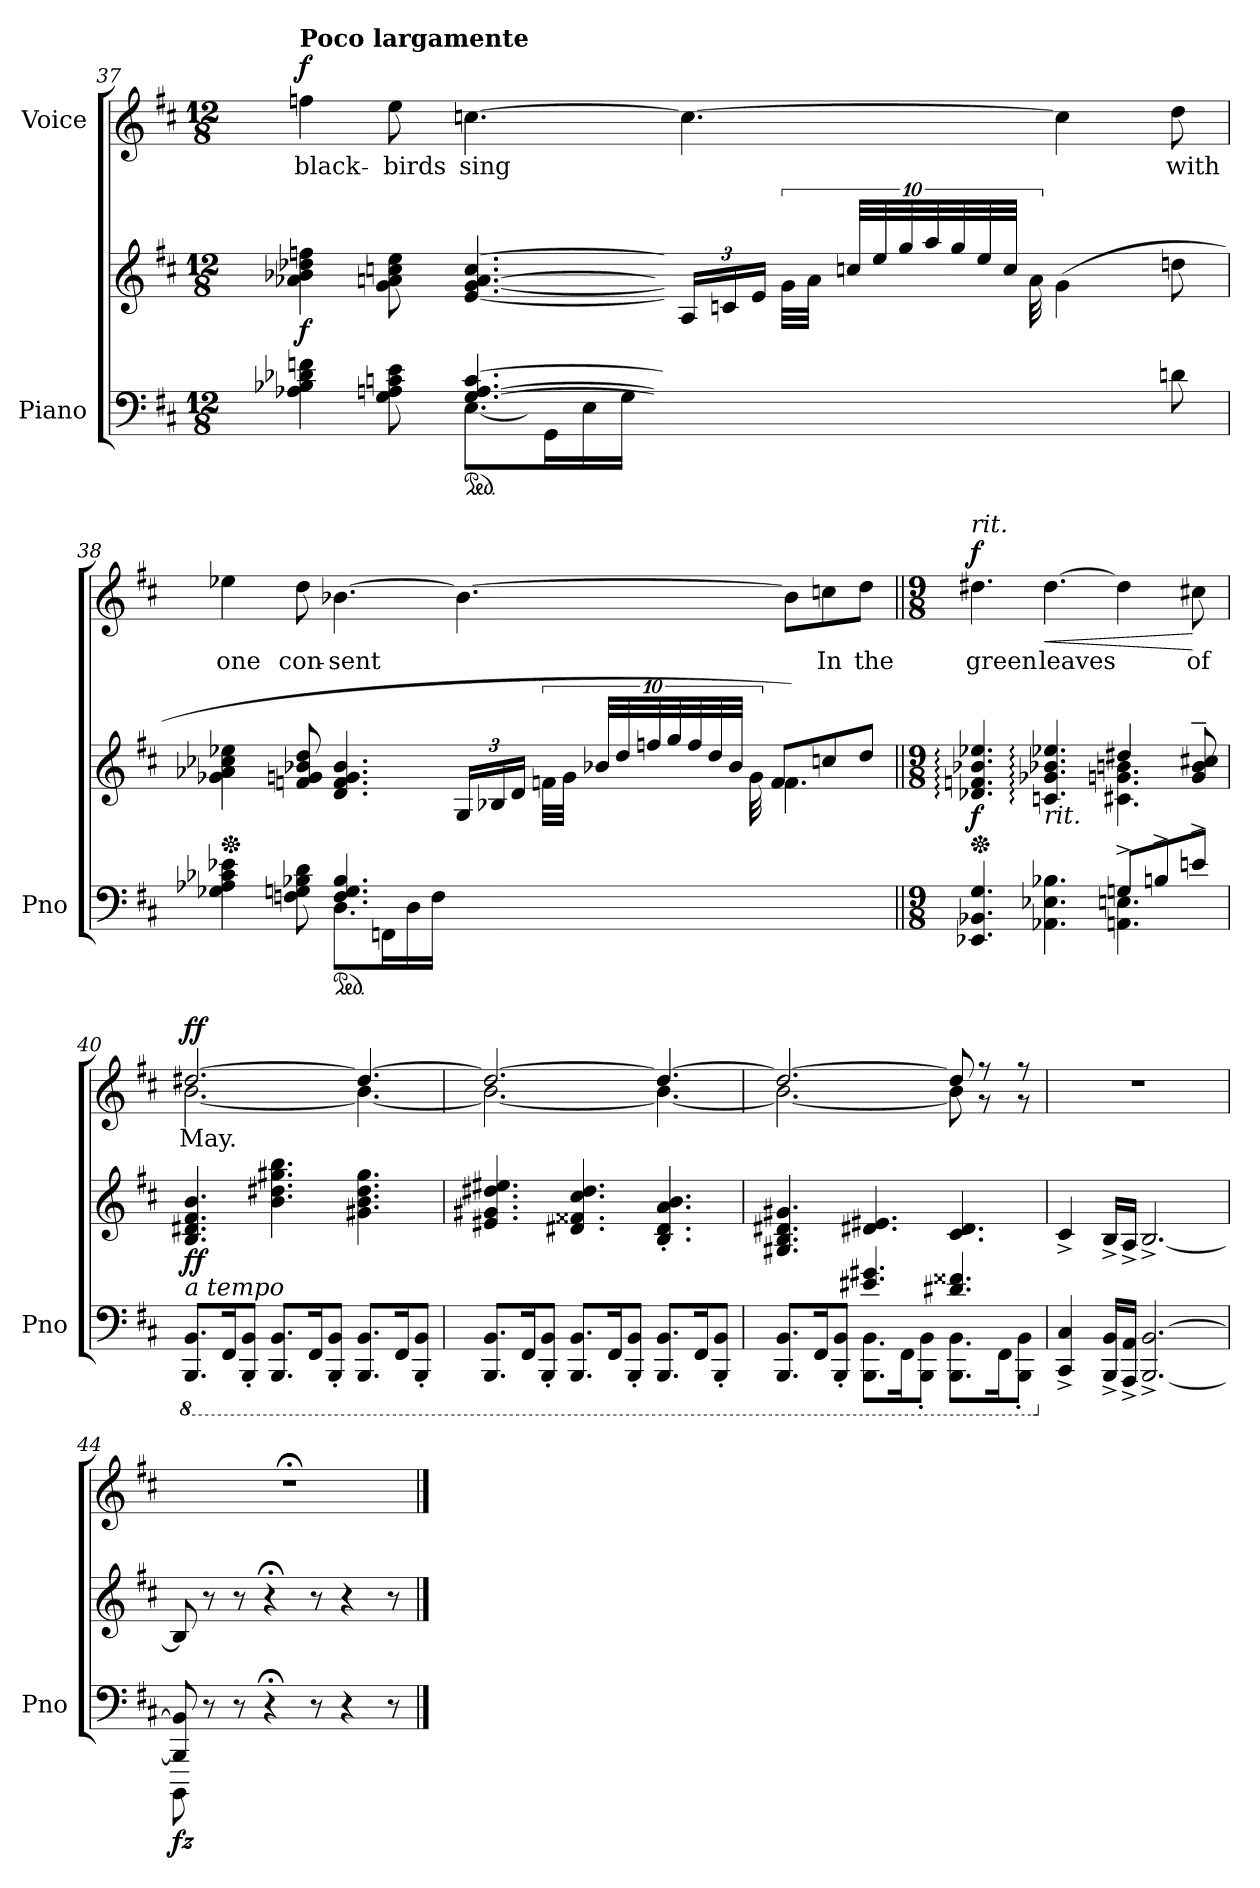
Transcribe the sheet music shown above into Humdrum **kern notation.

**kern	**kern	**dynam	**kern	**text	**dynam
*part2	*part2	*part2	*part1	*part1	*part1
*staff3	*staff2	*staff2/3	*staff1	*staff1	*staff1
*I"Piano	*	*	*I"Voice	*	*
*I'Pno	*	*	*	*	*
*clefF4	*clefG2	*	*clefG2	*	*
*k[f#c#]	*k[f#c#]	*	*k[f#c#]	*	*
*M12/8	*M12/8	*	*M12/8	*	*
=37	=37	=37	=37	=37	=37
*^	*^	*	*	*	*
!	!	!	!	!	!LO:TX:a:B:t=Poco largamente	!	!
!	!	!	!	!LO:DY:b	!	!LO:LY:b	!LO:DY:a
4A-X\ 4B-X\ 4d-X\ 4fn\	4.ryy	4a-X\ 4b-X\ 4dd-X\ 4ffn\	2.ryy	f	4ffn\	black-	f
!	!	!	!	!	!	!LO:LY:b	!
8G\ 8An\ 8cn\ 8e\	.	8g\ 8an\ 8ccn\ 8ee\	.	.	8ee\	-birds	.
*ped	*	*	*	*	*	*	*
!	!	!	!	!	!	!LO:LY:b	!
[4.G/ [4.A/ [4.c/	[8.E\L	[4.e/ [4.g/ [4.a/ [4.cc/	.	.	[4.ccn\	sing	.
.	8qE\yy]	.	.	.	.	.	.
.	(<16GG\L	.	.	.	.	.	.
.	16E\	.	.	.	.	.	.
.	16G\JJ	.	.	.	.	.	.
8qG/yy] 8qA/yy] 8qc/yy]	.	8qe/yy] 8qg/yy] 8qa/yy] 8qcc/yy]	.	.	.	.	.
*	*	*	*Xbrackettup	*	*	*	*
2.ryy	4rGGGGyy	2ryy	24A/LL	.	4.cc\_	.	.
.	.	.	24cn/	.	.	.	.
.	.	.	24e/JJ	.	.	.	.
*	*	*	*brackettup	*	*	*	*
.	.	.	40g\LL	.	.	.	.
.	.	.	40a\JJ	.	.	.	.
.	.	.	40ccn/LL	.	.	.	.
.	.	.	40ee/	.	.	.	.
.	.	.	40gg/	.	.	.	.
.	4.ryy	.	40aa/	.	.	.	.
.	.	.	40gg/	.	.	.	.
.	.	.	40ee/	.	.	.	.
.	.	.	40cc/JJ	.	.	.	.
.	.	.	40a\	.	.	.	.
.	.	.	(4g\	.	4cc\]	.	.
.	.	4ryy	.	.	.	.	.
!	!	!	!	!	!	!LO:LY:b	!
.	8dn\	.	8ddn\	.	8dd\	with	.
*	*	*v	*v	*	*	*	*
!!LO:LB:g=z
=38	=38	=38	=38	=38	=38	=38
*	*	*Xped	*	*	*	*
*	*	*^	*	*	*	*
*	*	*	*^	*	*	*	*
!	!	!	!	!	!	!	!LO:LY:b	!
4G-X\ 4A-X\ 4c-X\ 4e-X\	4.ryy	4g-X\ 4a-X\ 4cc-X\ 4ee-X\	2.ryy	8ryy	.	4ee-X\	one	.
!	!	!	!	!	!	!	!LO:LY:b	!
*	*	*	*v	*v	*	*	*	*
8Fn\ 8Gn\ 8B-X\ 8d\	.	8fn/ 8gn/ 8b-X/ 8dd/	.	.	8dd\	con-	.
*ped	*	*	*	*	*	*	*
!	!	!	!	!	!	!LO:LY:b	!
4.F/ 4.G/ 4.B-/	8.D\L	4.d/ 4.f/ 4.g/ 4.b-/	.	.	[4.b-X\	-sent	.
.	(>16FFn\L	.	.	.	.	.	.
.	16D\	.	.	.	.	.	.
.	16F\JJ	.	.	.	.	.	.
*	*	*	*Xbrackettup	*	*	*	*
4.ryy	4rGGGGyy	2ryy	24G/LL	.	4.b-\_	.	.
.	.	.	24B-X/	.	.	.	.
.	.	.	24d/JJ	.	.	.	.
*	*	*	*brackettup	*	*	*	*
.	.	.	40fn\LL	.	.	.	.
.	.	.	40g\JJ	.	.	.	.
.	.	.	40b-X/LL	.	.	.	.
.	.	.	40dd/	.	.	.	.
.	.	.	40ffn/	.	.	.	.
.	8ryy	.	40gg/	.	.	.	.
.	.	.	40ff/	.	.	.	.
.	.	.	40dd/	.	.	.	.
.	.	.	40b-/JJ	.	.	.	.
.	.	.	40g\	.	.	.	.
*	*	*	*^	*	*	*	*
!	!	!	!	!LO:N:head=solid	!	!	!	!
4.ryy	4.ryy	.	4.f\)	8f/L	.	8b-\L]	.	.
!	!	!	!	!	!	!	!LO:LY:b	!
.	.	4rffyy	.	8ccn/	.	8ccn\	In	.
!	!	!	!	!	!	!	!LO:LY:b	!
.	.	.	.	8dd/J	.	8dd\J	the	.
*	*	*v	*v	*v	*	*	*	*
=39||	=39||	=39||	=39||	=39||	=39||	=39||
*M9/8	*	*M9/8	*	*M9/8	*	*
*	*	*Xped	*	*	*	*
*	*	*	*	*MM108	*	*
*	*	*^	*	*	*	*
*	*	*	*^	*	*	*	*
!	!	!	!	!	!	!LO:TX:a:i:t=rit.	!	!
!	!	!	!	!	!LO:DY:b	!	!LO:LY:b	!LO:DY:a
*	*	*	*v	*v	*	*	*	*
4.EE-X/ 4.BB-X/ 4.G/	2.ryy	4.d-X/: 4.fn/: 4.b-X/: 4.ee-X/:	2.rAyy	f	4.dd#X\	green	f
*	*	*	*	*	*MM98	*	*
!	!	!LO:TX:b:i:t=rit.	!	!	!	!	!
!	!	!	!	!	!	!LO:LY:b	!LO:HP:b
4.AA-X\ 4.E-X\ 4.B-X\	.	4.cn/: 4.g-X/: 4.b-X/: 4.ee-X/:	.	.	[4.dd#\	leaves	<
*	*	*	*	*	*MM88	*	*
8Gn^/L	4.AAn\ 4.En\	4dd#X/	4.c#X\ 4.gn\ 4.bn\	.	4dd#\]	.	.
8Bn^/	.	.	.	.	.	.	.
!	!	!	!	!	!	!LO:LY:b	!
8en^/J	.	8g/~ 8b/~ 8cc#X/~)	.	.	8cc#X\	of	[
*v	*v	*	*	*	*	*	*
*	*v	*v	*	*	*	*
=40	=40	=40	=40	=40	=40
*8ba	*	*	*	*	*
*	*	*	*MM118	*	*
!	!	!	!LO:TX:a:i:t=a tempo	!	!
!	!LO:TX:b:i:t=a tempo	!	!	!	!
!	!	!LO:DY:b	!	!LO:LY:b	!LO:DY:a
*	*	*	*^	*	*
8.BBBB/ 8.BBB/L	4.B/ 4.d#X/ 4.f#/ 4.b/	ff	[2.dd#X/	[2.b\	May.	ff
16FFF#/K	.	.	.	.	.	.
8BBBB/' 8BBB/'J	.	.	.	.	.	.
8.BBBB/ 8.BBB/L	4.b\ 4.dd#X\ 4.gg#X\ 4.bb\	.	.	.	.	.
16FFF#/K	.	.	.	.	.	.
8BBBB/' 8BBB/'J	.	.	.	.	.	.
8.BBBB/ 8.BBB/L	4.g#X\ 4.b\ 4.dd#\ 4.gg#\	.	4.dd#/_	4.b\_	.	.
16FFF#/K	.	.	.	.	.	.
8BBBB/' 8BBB/'J	.	.	.	.	.	.
!!LO:LB:g=z	!!
=41	=41	=41	=41	=41	=41	=41
8.BBBB/ 8.BBB/L	4.e#X/ 4.g#X/ 4.dd#X/ 4.ee#X/	.	2.dd#/_	2.b\_	.	.
16FFF#/K	.	.	.	.	.	.
8BBBB/' 8BBB/'J	.	.	.	.	.	.
8.BBBB/ 8.BBB/L	4.d#X/ 4.f##X/ 4.cc#/ 4.dd#/	.	.	.	.	.
16FFF#/K	.	.	.	.	.	.
8BBBB/' 8BBB/'J	.	.	.	.	.	.
8.BBBB/ 8.BBB/L	4.B/' 4.d#/' 4.a/' 4.b/'	.	4.dd#/_	4.b\_	.	.
16FFF#/K	.	.	.	.	.	.
8BBBB/' 8BBB/'J	.	.	.	.	.	.
=42	=42	=42	=42	=42	=42	=42
*^	*^	*	*	*	*	*
4.ryy	8.BBBB/ 8.BBB/L	4.G#X/ 4.B/ 4.d#X/ 4.g#X/	4.rddyy	.	2.dd#/_	2.b\_	.	.
.	16FFF#/K	.	.	.	.	.	.	.
.	8BBBB/' 8BBB/'J	.	.	.	.	.	.	.
4.E#X/ 4.G#X/	8.BBBB\ 8.BBB\L	4.d#X/ 4.e#X/	2.ryy	.	.	.	.	.
.	16FFF#\K	.	.	.	.	.	.	.
.	8BBBB\' 8BBB\'J	.	.	.	.	.	.	.
4.D#X/ 4.F##X/	8.BBBB\ 8.BBB\L	4.c#/ 4.d#/	.	.	8dd#/]	8b\]	.	.
.	.	.	.	.	8r	8r	.	.
.	16FFF#\K	.	.	.	.	.	.	.
.	8BBBB\' 8BBB\'J	.	.	.	8r	8r	.	.
*v	*v	*	*	*	*v	*v	*	*
*	*v	*v	*	*	*	*
=43	=43	=43	=43	=43	=43
*X8ba	*	*	*	*	*
4CC#/^ 4C#/^	4c#^/	.	8%9r	.	.
16BBB/^ 16BB/^LL	16B^/LL	.	.	.	.
16AAA/^ 16AA/^JJ	16A^/JJ	.	.	.	.
[2.BBB/^ [2.BB/^	[2.B^/	.	.	.	.
=44	=44	=44	=44	=44	=44
*^	*	*	*	*	*
!	!	!	!LO:DY:b=2	!	!	!
8BBB/] 8BB/]	8BBBB\	8B/]	fz	8%9r;<	.	.
8r	8ryy	8r	.	.	.	.
8r	8ryy	8r	.	.	.	.
4r;<	4ryy	4r;<	.	.	.	.
8r	8ryy	8r	.	.	.	.
4r	4ryy	4r	.	.	.	.
8r	8ryy	8r	.	.	.	.
*v	*v	*	*	*	*	*
==	==	==	==	==	==
*-	*-	*-	*-	*-	*-
